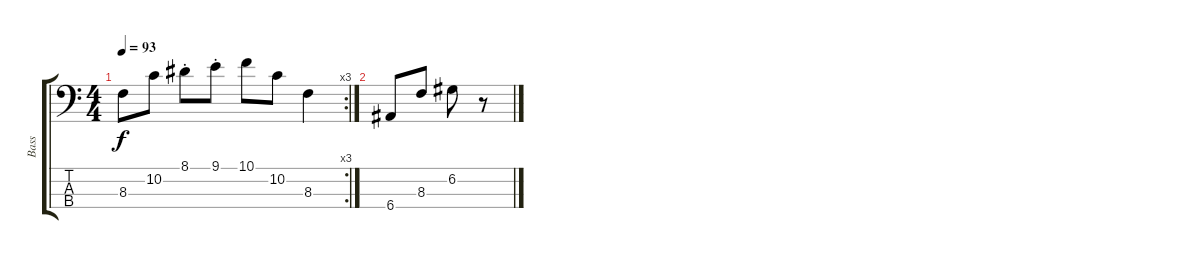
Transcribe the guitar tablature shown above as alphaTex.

\track ("Bass" "Bass") {instrument electricbassfinger}
\staff {score tabs}
\tuning (G2 D2 A1 E1) {hide}
\rc 3
\ts (4 4)
\tempo 93
\clef f4
\ks c
8.3{t}.8{dy f} 10.2.8 8.1{st}.8 9.1{st}.8 10.1.8 10.2.8 8.3.4 |
6.4.8 8.3.8 6.2.8 r.8
